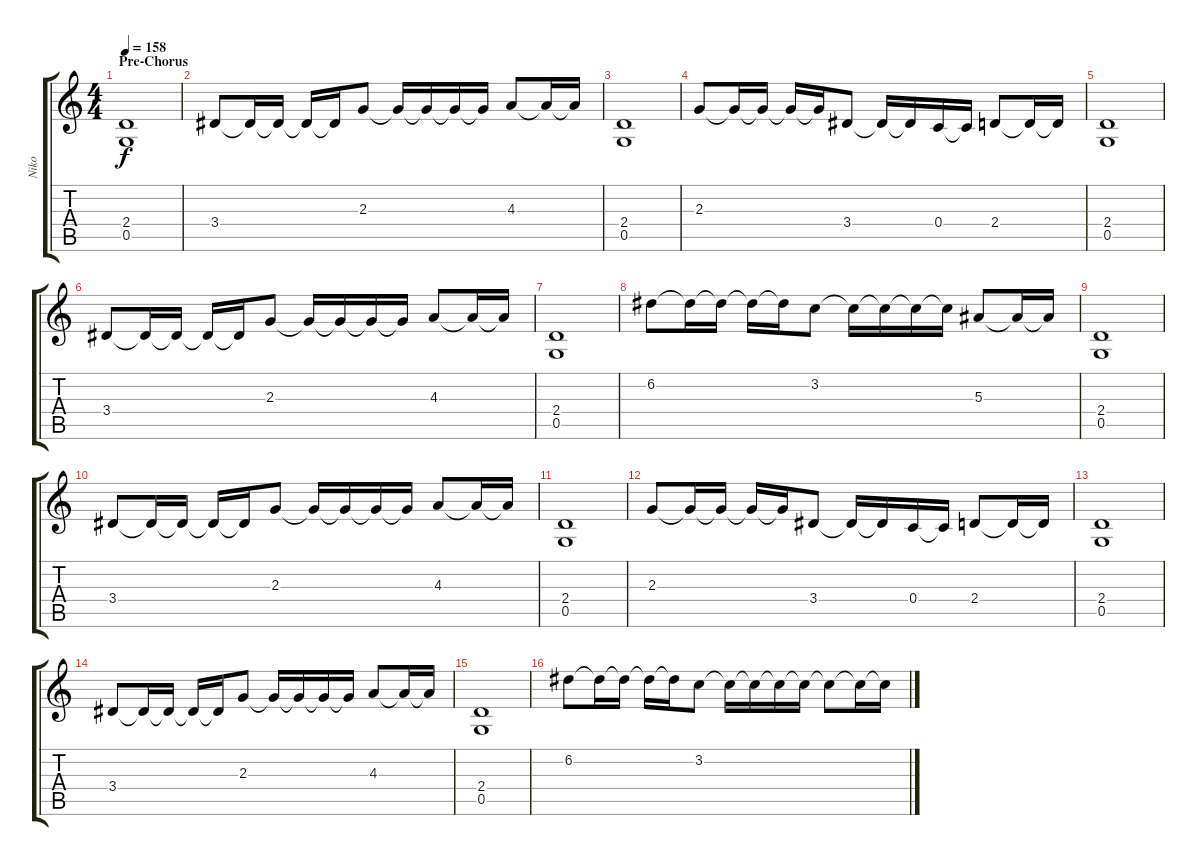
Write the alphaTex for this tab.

\track ("Niko" "Niko") {instrument distortionguitar}
\staff {score tabs}
\tuning (D4 A3 F3 C3 G2 D2) {hide}
\ts (4 4)
\section ("" "Pre-Chorus")
\tempo 158
\clef g2
\ks c
(2.4 0.5).1{dy f} |
3.4.8 3.4{t}.16 3.4{t}.16 3.4{t}.16 3.4{t}.16 2.3.8 2.3{t}.16 2.3{t}.16 2.3{t}.16 2.3{t}.16 4.3.8 4.3{t}.16 4.3{t}.16 |
(2.4 0.5).1 |
2.3.8 2.3{t}.16 2.3{t}.16 2.3{t}.16 2.3{t}.16 3.4.8 3.4{t}.16 3.4{t}.16 0.4.16 0.4{t}.16 2.4.8 2.4{t}.16 2.4{t}.16 |
(2.4 0.5).1 |
3.4.8 3.4{t}.16 3.4{t}.16 3.4{t}.16 3.4{t}.16 2.3.8 2.3{t}.16 2.3{t}.16 2.3{t}.16 2.3{t}.16 4.3.8 4.3{t}.16 4.3{t}.16 |
(2.4 0.5).1 |
6.2.8 6.2{t}.16 6.2{t}.16 6.2{t}.16 6.2{t}.16 3.2.8 3.2{t}.16 3.2{t}.16 3.2{t}.16 3.2{t}.16 5.3.8 5.3{t}.16 5.3{t}.16 |
(2.4 0.5).1 |
3.4.8 3.4{t}.16 3.4{t}.16 3.4{t}.16 3.4{t}.16 2.3.8 2.3{t}.16 2.3{t}.16 2.3{t}.16 2.3{t}.16 4.3.8 4.3{t}.16 4.3{t}.16 |
(2.4 0.5).1 |
2.3.8 2.3{t}.16 2.3{t}.16 2.3{t}.16 2.3{t}.16 3.4.8 3.4{t}.16 3.4{t}.16 0.4.16 0.4{t}.16 2.4.8 2.4{t}.16 2.4{t}.16 |
(2.4 0.5).1 |
3.4.8 3.4{t}.16 3.4{t}.16 3.4{t}.16 3.4{t}.16 2.3.8 2.3{t}.16 2.3{t}.16 2.3{t}.16 2.3{t}.16 4.3.8 4.3{t}.16 4.3{t}.16 |
(2.4 0.5).1 |
6.2.8 6.2{t}.16 6.2{t}.16 6.2{t}.16 6.2{t}.16 3.2.8 3.2{t}.16 3.2{t}.16 3.2{t}.16 3.2{t}.16 3.2{t}.8 3.2{t}.16 3.2{t}.16
